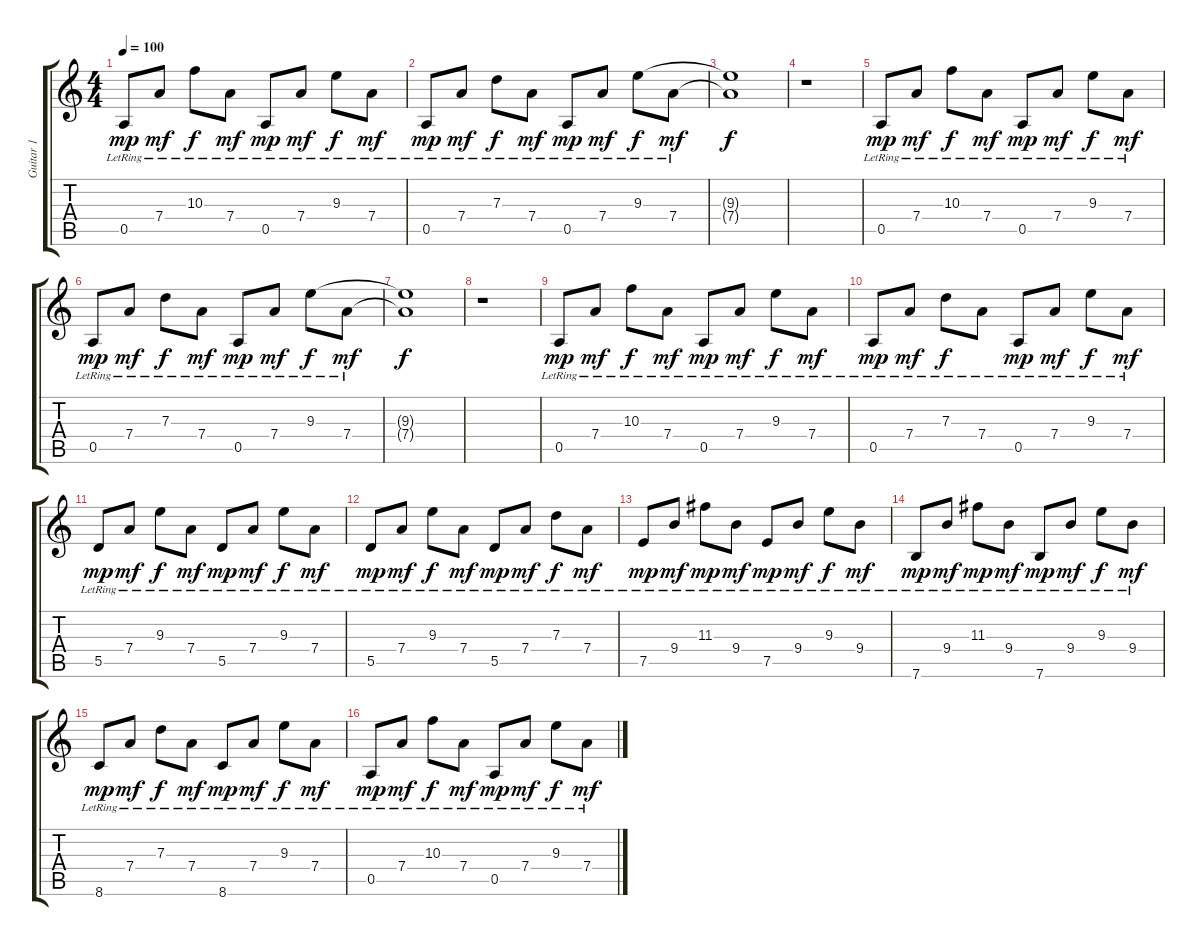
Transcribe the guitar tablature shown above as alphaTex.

\track ("Guitar 1" "Guitar 1") {instrument acousticguitarnylon}
\staff {score tabs}
\tuning (E4 B3 G3 D3 A2 E2) {hide}
\ts (4 4)
\tempo 100
\clef g2
\ks c
0.5{lr}.8{dy mp} 7.4{lr}.8{dy mf} 10.3{lr}.8{dy f} 7.4{lr}.8{dy mf} 0.5{lr}.8{dy mp} 7.4{lr}.8{dy mf} 9.3{lr}.8{dy f} 7.4{lr}.8{dy mf} |
0.5{lr}.8{dy mp} 7.4{lr}.8{dy mf} 7.3{lr}.8{dy f} 7.4{lr}.8{dy mf} 0.5{lr}.8{dy mp} 7.4{lr}.8{dy mf} 9.3{lr}.8{dy f} 7.4{lr}.8{dy mf} |
(9.3{t} 7.4{t}).1{dy f} |
r.1 |
0.5{lr}.8{dy mp} 7.4{lr}.8{dy mf} 10.3{lr}.8{dy f} 7.4{lr}.8{dy mf} 0.5{lr}.8{dy mp} 7.4{lr}.8{dy mf} 9.3{lr}.8{dy f} 7.4{lr}.8{dy mf} |
0.5{lr}.8{dy mp} 7.4{lr}.8{dy mf} 7.3{lr}.8{dy f} 7.4{lr}.8{dy mf} 0.5{lr}.8{dy mp} 7.4{lr}.8{dy mf} 9.3{lr}.8{dy f} 7.4{lr}.8{dy mf} |
(9.3{t} 7.4{t}).1{dy f} |
r.1 |
0.5{lr}.8{dy mp balance 16} 7.4{lr}.8{dy mf} 10.3{lr}.8{dy f} 7.4{lr}.8{dy mf} 0.5{lr}.8{dy mp} 7.4{lr}.8{dy mf} 9.3{lr}.8{dy f} 7.4{lr}.8{dy mf} |
0.5{lr}.8{dy mp} 7.4{lr}.8{dy mf} 7.3{lr}.8{dy f} 7.4{lr}.8 0.5{lr}.8{dy mp} 7.4{lr}.8{dy mf} 9.3{lr}.8{dy f} 7.4{lr}.8{dy mf} |
5.5{lr}.8{dy mp} 7.4{lr}.8{dy mf} 9.3{lr}.8{dy f} 7.4{lr}.8{dy mf} 5.5{lr}.8{dy mp} 7.4{lr}.8{dy mf} 9.3{lr}.8{dy f} 7.4{lr}.8{dy mf} |
5.5{lr}.8{dy mp} 7.4{lr}.8{dy mf} 9.3{lr}.8{dy f} 7.4{lr}.8{dy mf} 5.5{lr}.8{dy mp} 7.4{lr}.8{dy mf} 7.3{lr}.8{dy f} 7.4{lr}.8{dy mf} |
7.5{lr}.8{dy mp} 9.4{lr}.8{dy mf} 11.3{lr}.8{dy mp} 9.4{lr}.8{dy mf} 7.5{lr}.8{dy mp} 9.4{lr}.8{dy mf} 9.3{lr}.8{dy f} 9.4{lr}.8{dy mf} |
7.6{lr}.8{dy mp} 9.4{lr}.8{dy mf} 11.3{lr}.8{dy mp} 9.4{lr}.8{dy mf} 7.6{lr}.8{dy mp} 9.4{lr}.8{dy mf} 9.3{lr}.8{dy f} 9.4{lr}.8{dy mf} |
8.6{lr}.8{dy mp} 7.4{lr}.8{dy mf} 7.3{lr}.8{dy f} 7.4{lr}.8{dy mf} 8.6{lr}.8{dy mp} 7.4{lr}.8{dy mf} 9.3{lr}.8{dy f} 7.4{lr}.8{dy mf} |
0.5{lr}.8{dy mp} 7.4{lr}.8{dy mf} 10.3{lr}.8{dy f} 7.4{lr}.8{dy mf} 0.5{lr}.8{dy mp} 7.4{lr}.8{dy mf} 9.3{lr}.8{dy f} 7.4{lr}.8{dy mf}
